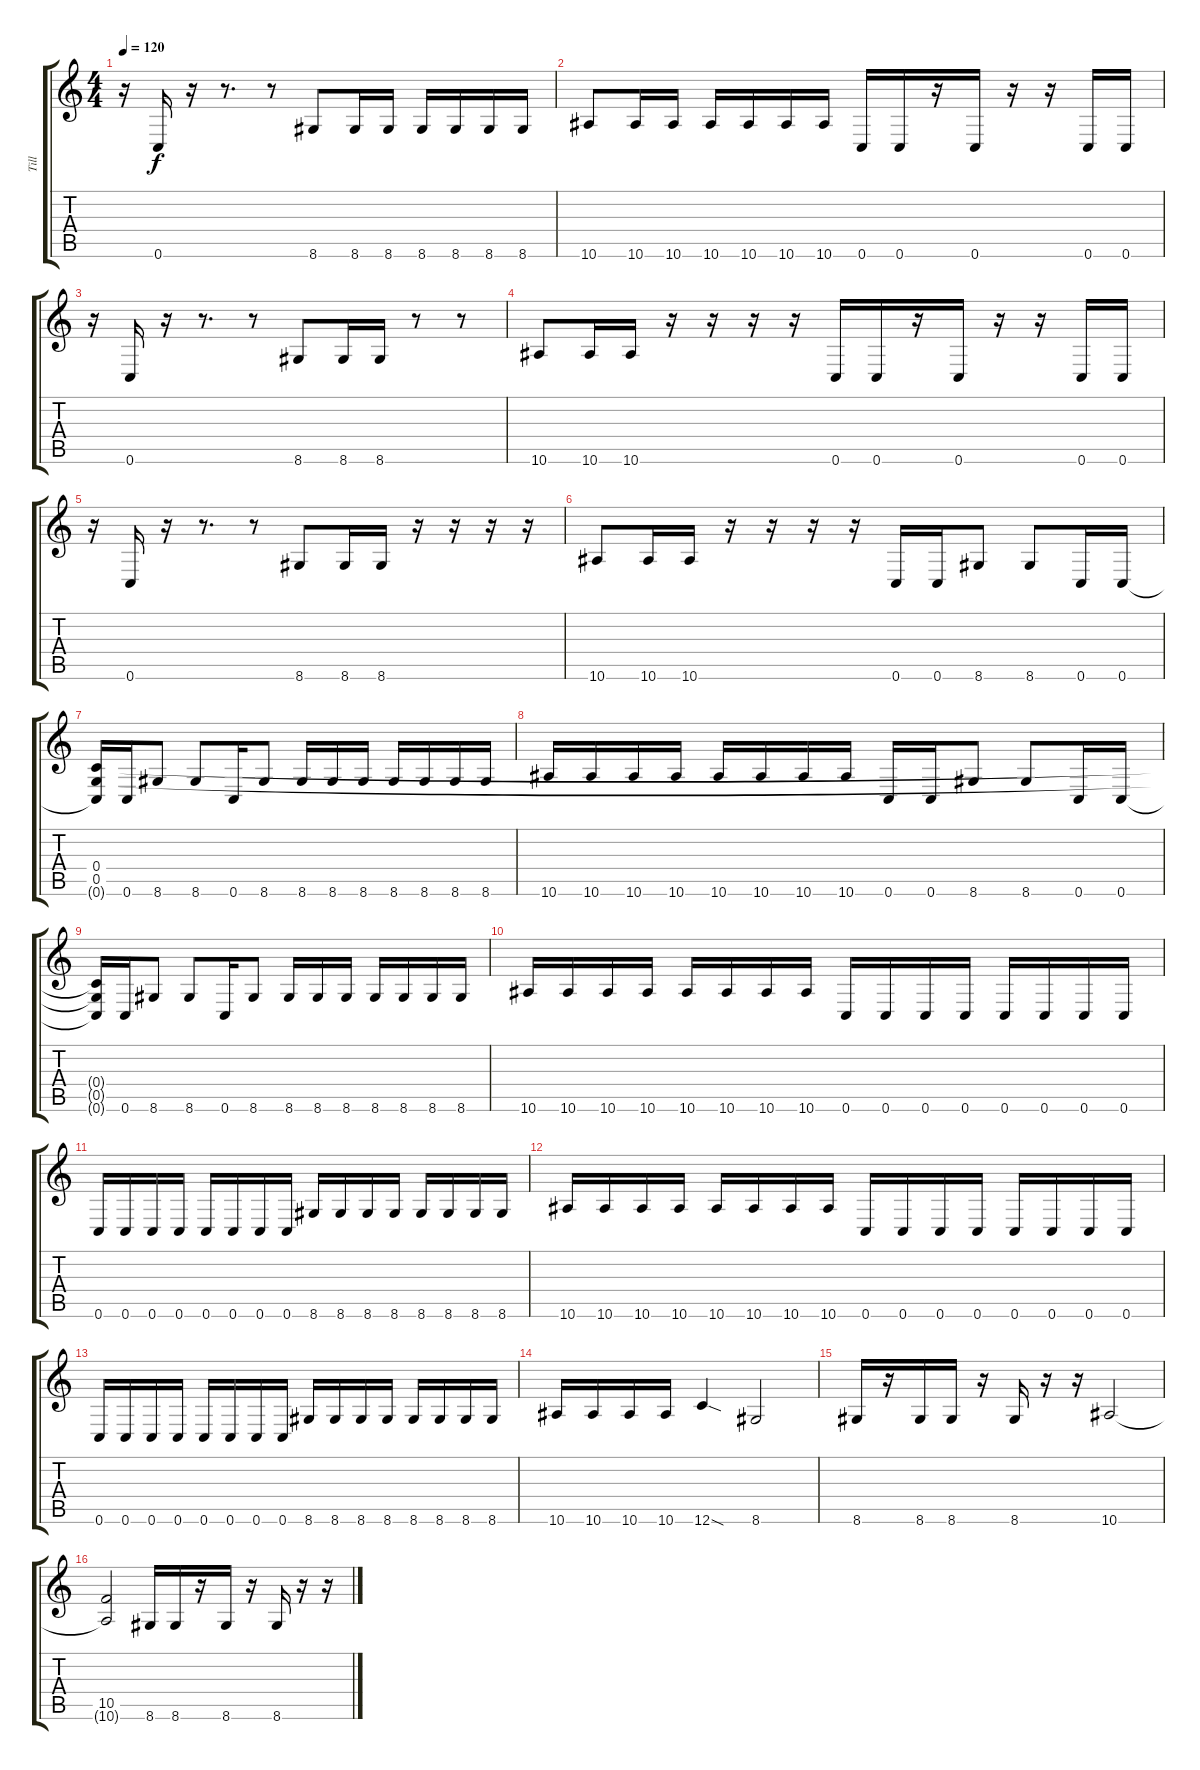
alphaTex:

\track ("Till" "Till") {instrument electricbassfinger}
\staff {score tabs}
\tuning (D4 A3 F3 C3 G2 C2) {hide}
\ts (4 4)
\tempo 120
\clef g2
\ks c
r.16{dy f} 0.6.16 r.16 r.8{d} r.8 8.6.8 8.6.16 8.6.16 8.6.16 8.6.16 8.6.16 8.6.16 |
10.6.8 10.6.16 10.6.16 10.6.16 10.6.16 10.6.16 10.6.16 0.6.16 0.6.16 r.16 0.6.16 r.16 r.16 0.6.16 0.6.16 |
r.16 0.6.16 r.16 r.8{d} r.8 8.6.8 8.6.16 8.6.16 r.8 r.8 |
10.6.8 10.6.16 10.6.16 r.16 r.16 r.16 r.16 0.6.16 0.6.16 r.16 0.6.16 r.16 r.16 0.6.16 0.6.16 |
r.16 0.6.16 r.16 r.8{d} r.8 8.6.8 8.6.16 8.6.16 r.16 r.16 r.16 r.16 |
10.6.8 10.6.16 10.6.16 r.16 r.16 r.16 r.16 0.6.16 0.6.16 8.6.8 8.6.8 0.6.16 0.6.16 |
(0.4 0.5 0.6{t}).16 0.6.16 8.6.8 8.6.8 0.6.16 8.6.8 8.6.16 8.6.16 8.6.16 8.6.16 8.6.16 8.6.16 8.6.16 |
10.6.16 10.6.16 10.6.16 10.6.16 10.6.16 10.6.16 10.6.16 10.6.16 0.6.16 0.6.16 8.6.8 8.6.8 0.6.16 0.6.16 |
(0.4{t} 0.5{t} 0.6{t}).16 0.6.16 8.6.8 8.6.8 0.6.16 8.6.8 8.6.16 8.6.16 8.6.16 8.6.16 8.6.16 8.6.16 8.6.16 |
10.6.16 10.6.16 10.6.16 10.6.16 10.6.16 10.6.16 10.6.16 10.6.16 0.6.16 0.6.16 0.6.16 0.6.16 0.6.16 0.6.16 0.6.16 0.6.16 |
0.6.16 0.6.16 0.6.16 0.6.16 0.6.16 0.6.16 0.6.16 0.6.16 8.6.16 8.6.16 8.6.16 8.6.16 8.6.16 8.6.16 8.6.16 8.6.16 |
10.6.16 10.6.16 10.6.16 10.6.16 10.6.16 10.6.16 10.6.16 10.6.16 0.6.16 0.6.16 0.6.16 0.6.16 0.6.16 0.6.16 0.6.16 0.6.16 |
0.6.16 0.6.16 0.6.16 0.6.16 0.6.16 0.6.16 0.6.16 0.6.16 8.6.16 8.6.16 8.6.16 8.6.16 8.6.16 8.6.16 8.6.16 8.6.16 |
10.6.16 10.6.16 10.6.16 10.6.16 12.6{sod}.4 8.6.2 |
8.6.16 r.16 8.6.16 8.6.16 r.16 8.6.16 r.16 r.16 10.6.2 |
(10.5 10.6{t}).2 8.6.16 8.6.16 r.16 8.6.16 r.16 8.6.16 r.16 r.16
